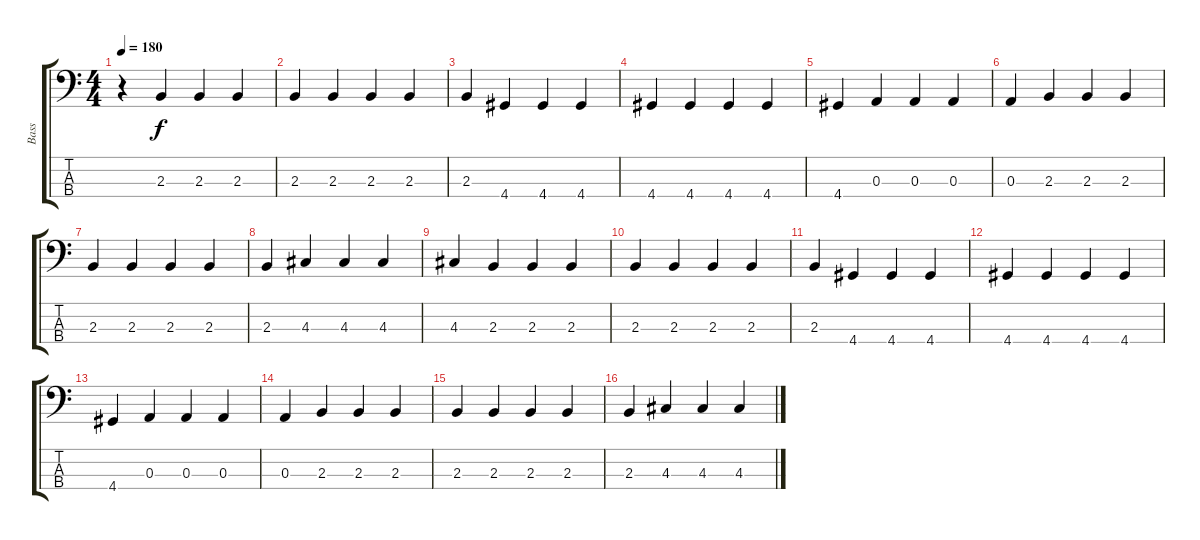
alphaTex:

\track ("Bass" "Bass") {instrument electricbasspick}
\staff {score tabs}
\tuning (G2 D2 A1 E1) {hide}
\ts (4 4)
\tempo 180
\clef f4
\ks c
r.4{dy f instrument electricbasspick} 2.3.4 2.3.4 2.3.4 |
2.3.4 2.3.4 2.3.4 2.3.4 |
2.3.4 4.4.4 4.4.4 4.4.4 |
4.4.4 4.4.4 4.4.4 4.4.4 |
4.4.4 0.3.4 0.3.4 0.3.4 |
0.3.4 2.3.4 2.3.4 2.3.4 |
2.3.4 2.3.4 2.3.4 2.3.4 |
2.3.4 4.3.4 4.3.4 4.3.4 |
4.3.4 2.3.4 2.3.4 2.3.4 |
2.3.4 2.3.4 2.3.4 2.3.4 |
2.3.4 4.4.4 4.4.4 4.4.4 |
4.4.4 4.4.4 4.4.4 4.4.4 |
4.4.4 0.3.4 0.3.4 0.3.4 |
0.3.4 2.3.4 2.3.4 2.3.4 |
2.3.4 2.3.4 2.3.4 2.3.4 |
2.3.4 4.3.4 4.3.4 4.3.4
